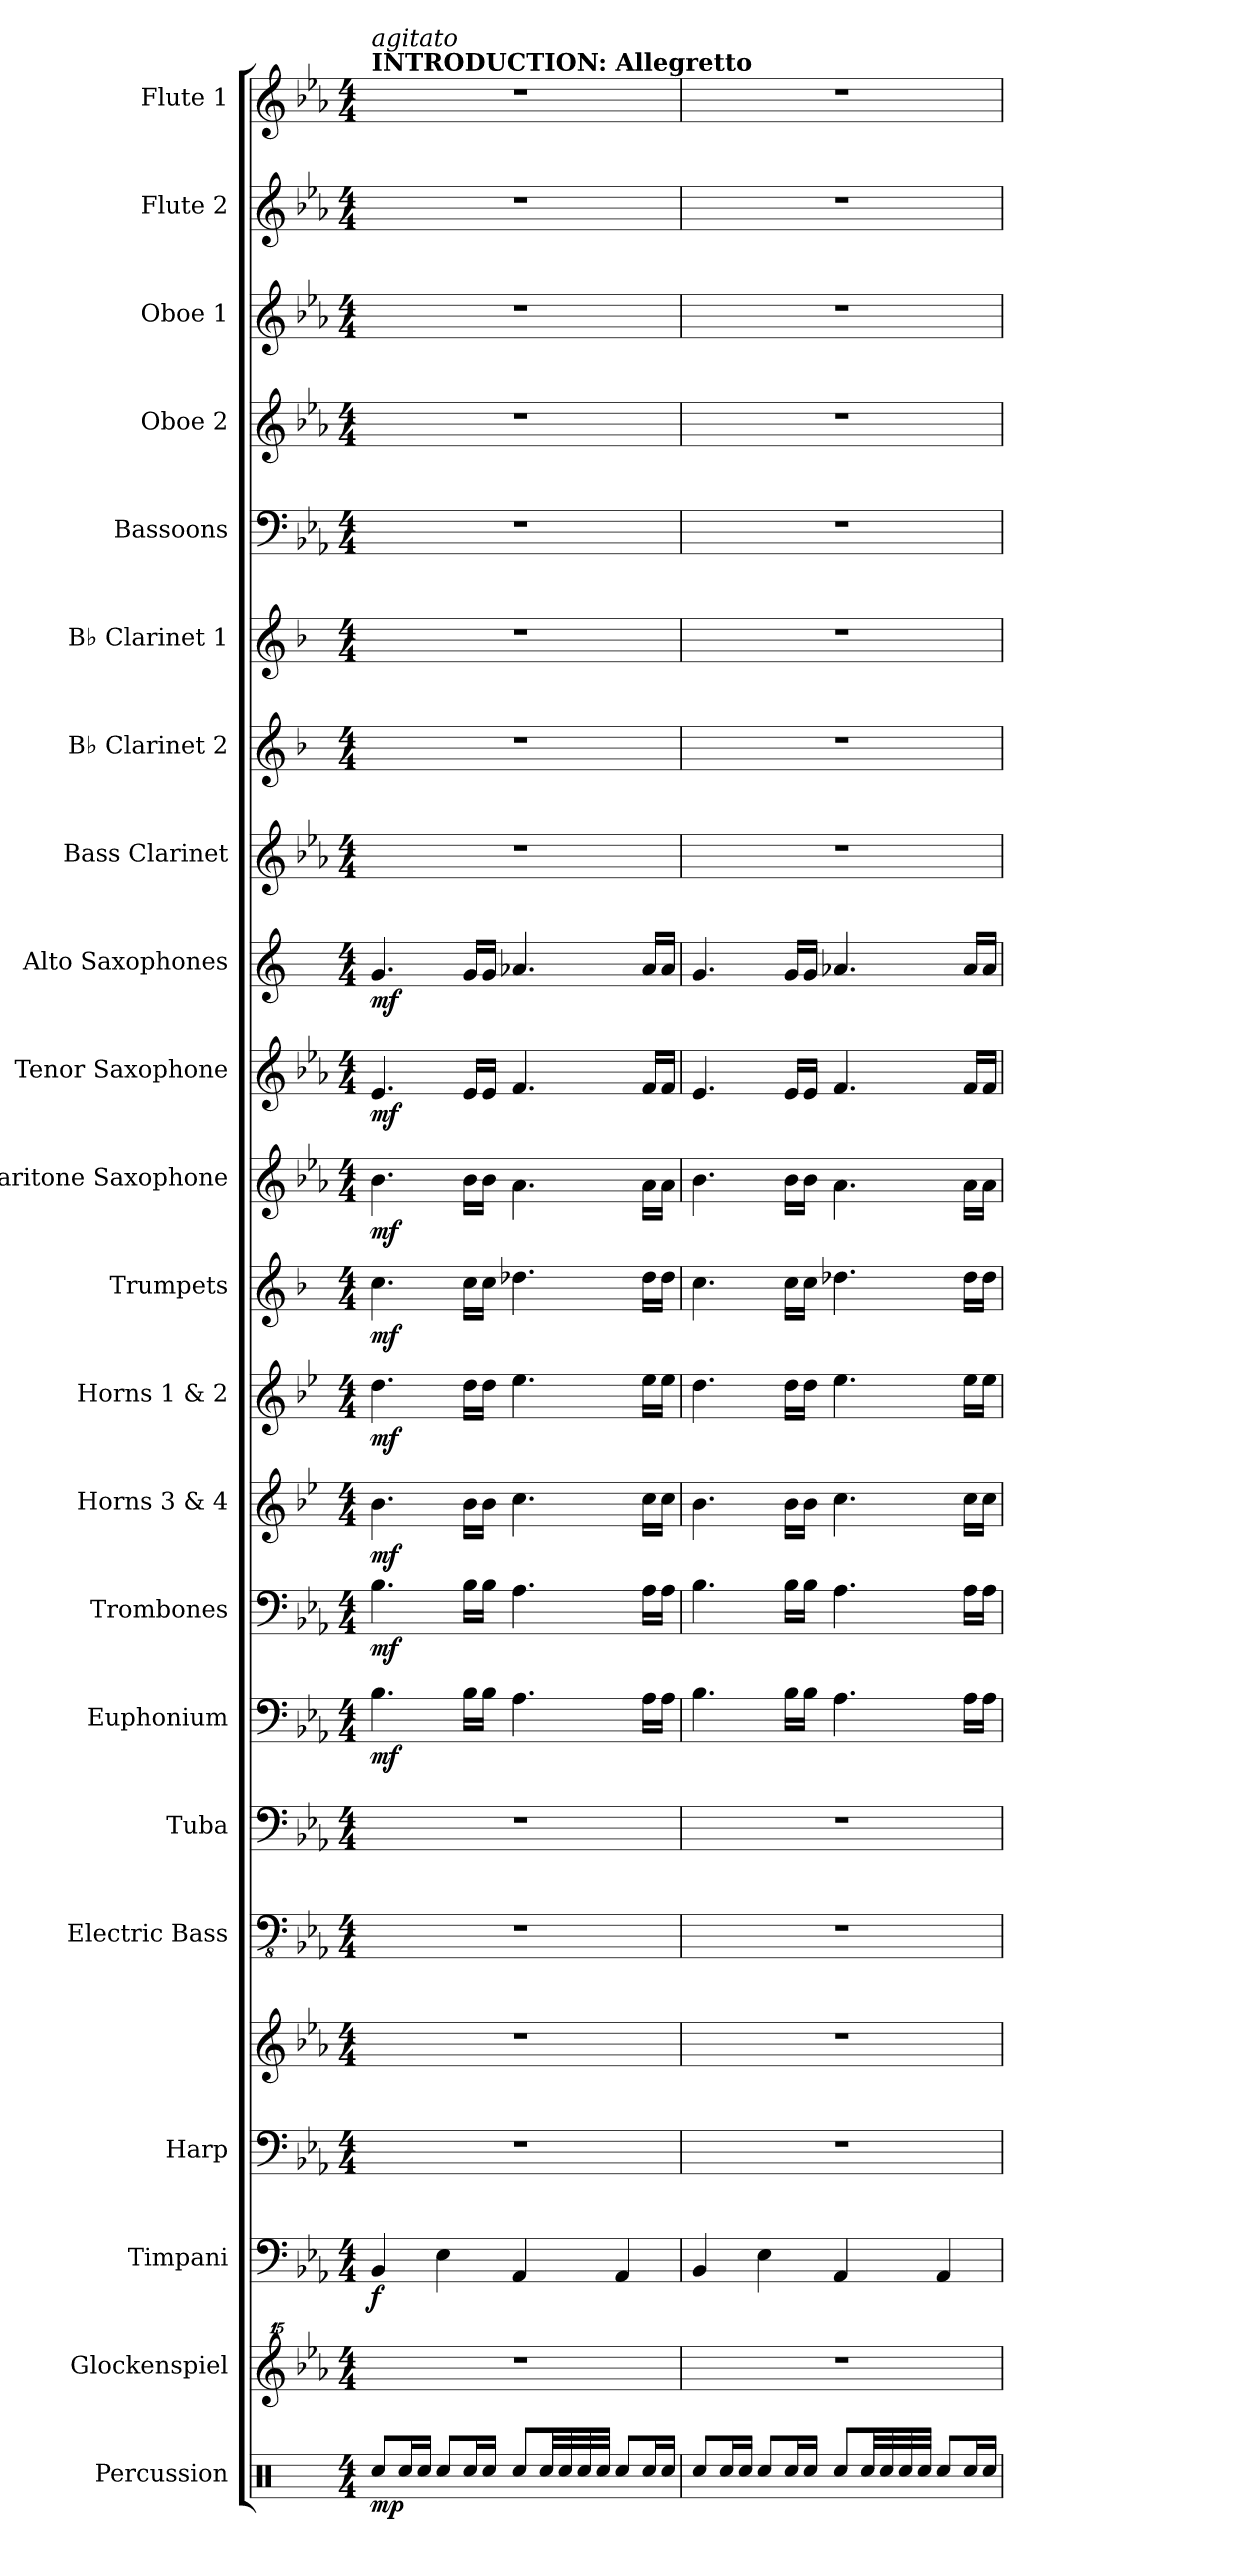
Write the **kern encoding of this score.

**kern	**dynam	**kern	**kern	**dynam	**kern	**kern	**kern	**kern	**kern	**dynam	**kern	**dynam	**kern	**dynam	**kern	**dynam	**kern	**dynam	**kern	**dynam	**kern	**dynam	**kern	**dynam	**kern	**kern	**kern	**kern	**kern	**kern	**kern	**kern
*part22	*part22	*part21	*part20	*part20	*part19	*part19	*part18	*part17	*part16	*part16	*part15	*part15	*part14	*part14	*part13	*part13	*part12	*part12	*part11	*part11	*part10	*part10	*part9	*part9	*part8	*part7	*part6	*part5	*part4	*part3	*part2	*part1
*staff23	*staff23	*staff22	*staff21	*staff21	*staff20	*staff19	*staff18	*staff17	*staff16	*staff16	*staff15	*staff15	*staff14	*staff14	*staff13	*staff13	*staff12	*staff12	*staff11	*staff11	*staff10	*staff10	*staff9	*staff9	*staff8	*staff7	*staff6	*staff5	*staff4	*staff3	*staff2	*staff1
*I"Percussion	*	*I"Glockenspiel	*I"Timpani	*	*I"Harp	*	*I"Electric Bass	*I"Tuba	*I"Euphonium	*	*I"Trombones	*	*I"Horns 3 &amp; 4	*	*I"Horns 1 &amp; 2	*	*I"Trumpets	*	*I"Baritone Saxophone	*	*I"Tenor Saxophone	*	*I"Alto Saxophones	*	*I"Bass Clarinet	*I"B♭ Clarinet 2	*I"B♭ Clarinet 1	*I"Bassoons	*I"Oboe 2	*I"Oboe 1	*I"Flute 2	*I"Flute 1
*I'Perc.	*	*I'Glk.	*I'Timp.	*	*I'Hrp.	*	*I'El. B.	*I'Tba.	*I'Euph.	*	*I'Tbns.	*	*I'Hns. 3/4	*	*I'Hns. 1/2	*	*I'Tpts.	*	*I'Bar. Sax.	*	*I'T. Sax.	*	*I'A. Saxes.	*	*I'B. Cl.	*I'B♭ Cl. 2	*I'B♭ Cl. 1	*I'Bsns.	*I'Ob. 2	*I'Ob. 1	*I'Fl. 2	*I'Fl. 1
*clefX	*	*clefG^^2	*clefF4	*	*clefF4	*clefG2	*clefFv4	*clefF4	*clefF4	*	*clefF4	*	*clefG2	*	*clefG2	*	*clefG2	*	*clefG2	*	*clefG2	*	*clefG2	*	*clefG2	*clefG2	*clefG2	*clefF4	*clefG2	*clefG2	*clefG2	*clefG2
*	*	*	*	*	*	*	*	*	*	*	*	*	*ITrd4c7	*	*ITrd4c7	*	*ITrd1c2	*	*ITrd12c21	*	*ITrd8c14	*	*ITrd5c9	*	*ITrd8c14	*ITrd1c2	*ITrd1c2	*	*	*	*	*
*k[]	*	*k[b-e-a-]	*k[b-e-a-]	*	*k[b-e-a-]	*k[b-e-a-]	*k[b-e-a-]	*k[b-e-a-]	*k[b-e-a-]	*	*k[b-e-a-]	*	*k[b-e-a-]	*	*k[b-e-a-]	*	*k[b-e-a-]	*	*k[b-e-a-]	*	*k[b-e-a-]	*	*k[b-e-a-]	*	*k[b-e-a-]	*k[b-e-a-]	*k[b-e-a-]	*k[b-e-a-]	*k[b-e-a-]	*k[b-e-a-]	*k[b-e-a-]	*k[b-e-a-]
*M4/4	*	*M4/4	*M4/4	*	*M4/4	*M4/4	*M4/4	*M4/4	*M4/4	*	*M4/4	*	*M4/4	*	*M4/4	*	*M4/4	*	*M4/4	*	*M4/4	*	*M4/4	*	*M4/4	*M4/4	*M4/4	*M4/4	*M4/4	*M4/4	*M4/4	*M4/4
*MM120	*	*MM120	*MM120	*	*MM120	*MM120	*MM120	*MM120	*MM120	*	*MM120	*	*MM120	*	*MM120	*	*MM120	*	*MM120	*	*MM120	*	*MM120	*	*MM120	*MM120	*MM120	*MM120	*MM120	*MM120	*MM120	*MM120
=1	=1	=1	=1	=1	=1	=1	=1	=1	=1	=1	=1	=1	=1	=1	=1	=1	=1	=1	=1	=1	=1	=1	=1	=1	=1	=1	=1	=1	=1	=1	=1	=1
!	!	!	!	!	!	!	!	!	!	!	!	!	!	!	!	!	!	!	!	!	!	!	!	!	!	!	!	!	!	!	!	!LO:TX:a:B:t=INTRODUCTION&colon; Allegretto
!	!	!	!	!	!	!	!	!	!	!	!	!	!	!	!	!	!	!	!	!	!	!	!	!	!	!	!	!	!	!	!	!LO:TX:a:i:t=agitato
!	!LO:DY:b	!	!	!LO:DY:b	!	!	!	!	!	!LO:DY:b	!	!LO:DY:b	!	!LO:DY:b	!	!LO:DY:b	!	!LO:DY:b	!	!LO:DY:b	!	!LO:DY:b	!	!LO:DY:b	!	!	!	!	!	!	!	!
8Rcc/L	mp	1r	4BB-/	f	1r	1r	1r	1r	4.B-\	mf	4.B-\	mf	4.e-\	mf	4.g\	mf	4.b-\	mf	4.B-\	mf	4.E-/	mf	4.B-/	mf	1r	1r	1r	1r	1r	1r	1r	1r
16Rcc/L	.	.	.	.	.	.	.	.	.	.	.	.	.	.	.	.	.	.	.	.	.	.	.	.	.	.	.	.	.	.	.	.
16Rcc/JJ	.	.	.	.	.	.	.	.	.	.	.	.	.	.	.	.	.	.	.	.	.	.	.	.	.	.	.	.	.	.	.	.
8Rcc/L	.	.	4E-\	.	.	.	.	.	.	.	.	.	.	.	.	.	.	.	.	.	.	.	.	.	.	.	.	.	.	.	.	.
16Rcc/L	.	.	.	.	.	.	.	.	16B-\LL	.	16B-\LL	.	16e-\LL	.	16g\LL	.	16b-\LL	.	16B-\LL	.	16E-/LL	.	16B-/LL	.	.	.	.	.	.	.	.	.
16Rcc/JJ	.	.	.	.	.	.	.	.	16B-\JJ	.	16B-\JJ	.	16e-\JJ	.	16g\JJ	.	16b-\JJ	.	16B-\JJ	.	16E-/JJ	.	16B-/JJ	.	.	.	.	.	.	.	.	.
8Rcc/L	.	.	4AA-/	.	.	.	.	.	4.A-\	.	4.A-\	.	4.f\	.	4.a-\	.	4.cc-X\	.	4.A-\	.	4.F/	.	4.c-X/	.	.	.	.	.	.	.	.	.
32Rcc/LL	.	.	.	.	.	.	.	.	.	.	.	.	.	.	.	.	.	.	.	.	.	.	.	.	.	.	.	.	.	.	.	.
32Rcc/	.	.	.	.	.	.	.	.	.	.	.	.	.	.	.	.	.	.	.	.	.	.	.	.	.	.	.	.	.	.	.	.
32Rcc/	.	.	.	.	.	.	.	.	.	.	.	.	.	.	.	.	.	.	.	.	.	.	.	.	.	.	.	.	.	.	.	.
32Rcc/JJJ	.	.	.	.	.	.	.	.	.	.	.	.	.	.	.	.	.	.	.	.	.	.	.	.	.	.	.	.	.	.	.	.
8Rcc/L	.	.	4AA-/	.	.	.	.	.	.	.	.	.	.	.	.	.	.	.	.	.	.	.	.	.	.	.	.	.	.	.	.	.
16Rcc/L	.	.	.	.	.	.	.	.	16A-\LL	.	16A-\LL	.	16f\LL	.	16a-\LL	.	16cc-\LL	.	16A-\LL	.	16F/LL	.	16c-/LL	.	.	.	.	.	.	.	.	.
16Rcc/JJ	.	.	.	.	.	.	.	.	16A-\JJ	.	16A-\JJ	.	16f\JJ	.	16a-\JJ	.	16cc-\JJ	.	16A-\JJ	.	16F/JJ	.	16c-/JJ	.	.	.	.	.	.	.	.	.
=2	=2	=2	=2	=2	=2	=2	=2	=2	=2	=2	=2	=2	=2	=2	=2	=2	=2	=2	=2	=2	=2	=2	=2	=2	=2	=2	=2	=2	=2	=2	=2	=2
8Rcc/L	.	1r	4BB-/	.	1r	1r	1r	1r	4.B-\	.	4.B-\	.	4.e-\	.	4.g\	.	4.b-\	.	4.B-\	.	4.E-/	.	4.B-/	.	1r	1r	1r	1r	1r	1r	1r	1r
16Rcc/L	.	.	.	.	.	.	.	.	.	.	.	.	.	.	.	.	.	.	.	.	.	.	.	.	.	.	.	.	.	.	.	.
16Rcc/JJ	.	.	.	.	.	.	.	.	.	.	.	.	.	.	.	.	.	.	.	.	.	.	.	.	.	.	.	.	.	.	.	.
8Rcc/L	.	.	4E-\	.	.	.	.	.	.	.	.	.	.	.	.	.	.	.	.	.	.	.	.	.	.	.	.	.	.	.	.	.
16Rcc/L	.	.	.	.	.	.	.	.	16B-\LL	.	16B-\LL	.	16e-\LL	.	16g\LL	.	16b-\LL	.	16B-\LL	.	16E-/LL	.	16B-/LL	.	.	.	.	.	.	.	.	.
16Rcc/JJ	.	.	.	.	.	.	.	.	16B-\JJ	.	16B-\JJ	.	16e-\JJ	.	16g\JJ	.	16b-\JJ	.	16B-\JJ	.	16E-/JJ	.	16B-/JJ	.	.	.	.	.	.	.	.	.
8Rcc/L	.	.	4AA-/	.	.	.	.	.	4.A-\	.	4.A-\	.	4.f\	.	4.a-\	.	4.cc-X\	.	4.A-\	.	4.F/	.	4.c-X/	.	.	.	.	.	.	.	.	.
32Rcc/LL	.	.	.	.	.	.	.	.	.	.	.	.	.	.	.	.	.	.	.	.	.	.	.	.	.	.	.	.	.	.	.	.
32Rcc/	.	.	.	.	.	.	.	.	.	.	.	.	.	.	.	.	.	.	.	.	.	.	.	.	.	.	.	.	.	.	.	.
32Rcc/	.	.	.	.	.	.	.	.	.	.	.	.	.	.	.	.	.	.	.	.	.	.	.	.	.	.	.	.	.	.	.	.
32Rcc/JJJ	.	.	.	.	.	.	.	.	.	.	.	.	.	.	.	.	.	.	.	.	.	.	.	.	.	.	.	.	.	.	.	.
8Rcc/L	.	.	4AA-/	.	.	.	.	.	.	.	.	.	.	.	.	.	.	.	.	.	.	.	.	.	.	.	.	.	.	.	.	.
16Rcc/L	.	.	.	.	.	.	.	.	16A-\LL	.	16A-\LL	.	16f\LL	.	16a-\LL	.	16cc-\LL	.	16A-\LL	.	16F/LL	.	16c-/LL	.	.	.	.	.	.	.	.	.
16Rcc/JJ	.	.	.	.	.	.	.	.	16A-\JJ	.	16A-\JJ	.	16f\JJ	.	16a-\JJ	.	16cc-\JJ	.	16A-\JJ	.	16F/JJ	.	16c-/JJ	.	.	.	.	.	.	.	.	.
=	=	=	=	=	=	=	=	=	=	=	=	=	=	=	=	=	=	=	=	=	=	=	=	=	=	=	=	=	=	=	=	=
*-	*-	*-	*-	*-	*-	*-	*-	*-	*-	*-	*-	*-	*-	*-	*-	*-	*-	*-	*-	*-	*-	*-	*-	*-	*-	*-	*-	*-	*-	*-	*-	*-
